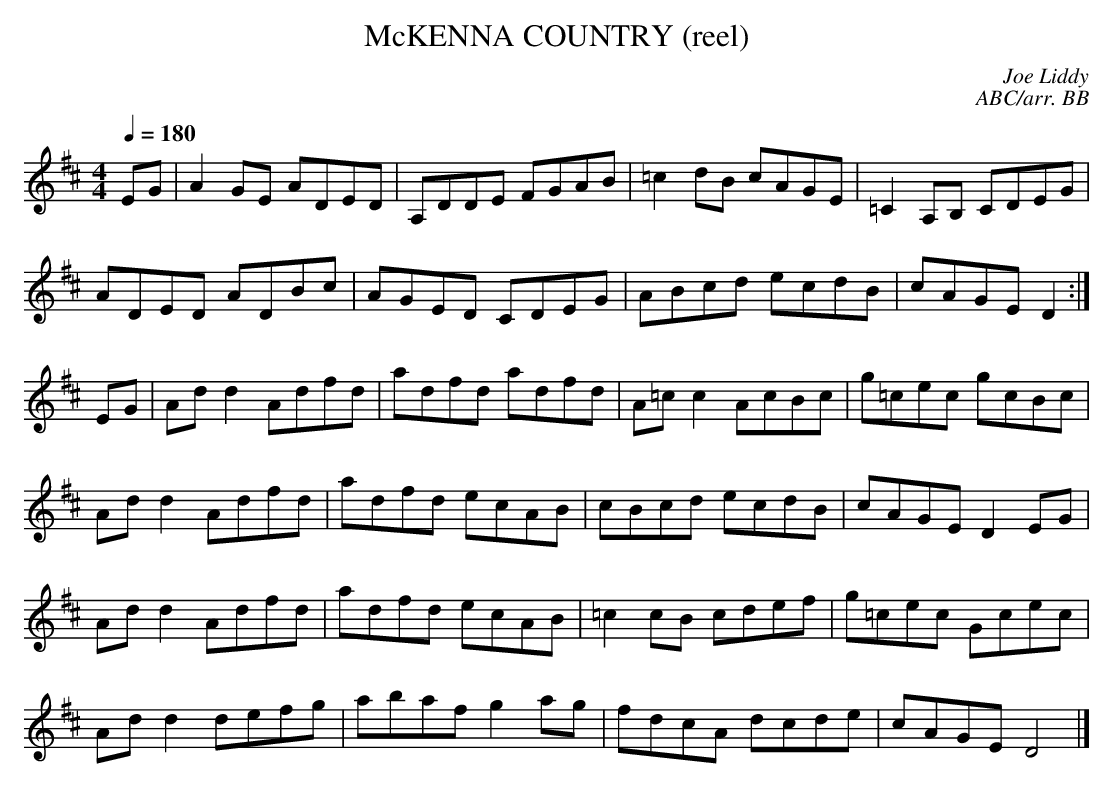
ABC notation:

X:1
T:McKENNA COUNTRY (reel)
C:Joe Liddy
C:ABC/arr. BB
Q:1/4=180
L:1/8
M:4/4
K:D
EG|A2GE ADED|A,DDE FGAB|=c2dB cAGE|=C2A,B, CDEG |
ADED ADBc|AGED CDEG|ABcd ecdB|cAGE D2 :|
EG|Ad d2 Adfd|adfd adfd|A=c c2 AcBc|g=cec gcBc |
Ad d2 Adfd|adfd ecAB|cBcd ecdB|cAGE D2 EG |
Ad d2 Adfd|adfd ecAB|=c2 cB cdef|g=cec Gcec |
Ad d2 defg|abaf g2 ag|fdcA dcde|cAGE D4 |]
